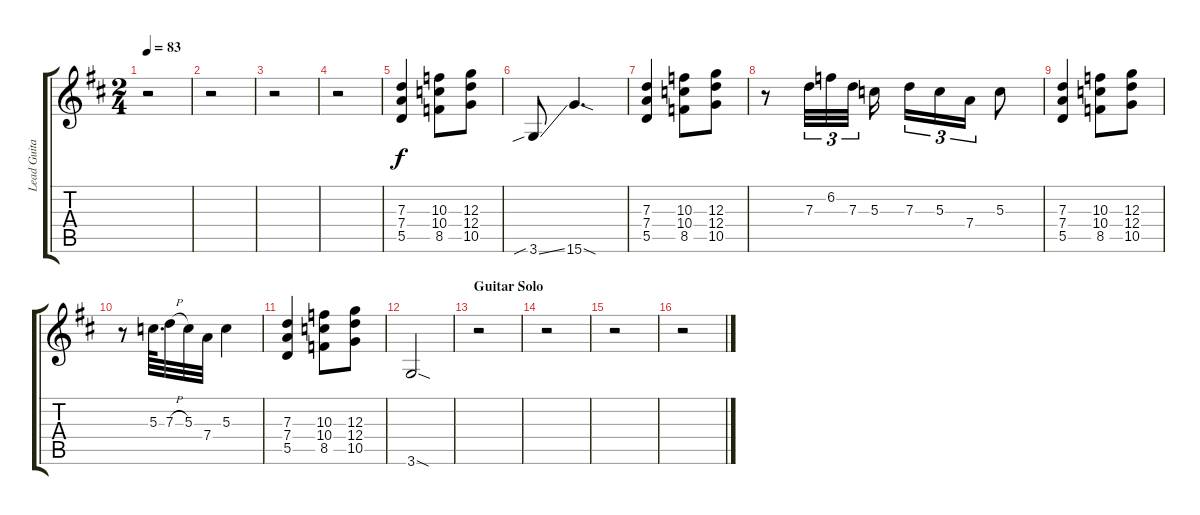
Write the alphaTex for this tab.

\track ("Lead Guitar" "Lead Guita") {instrument overdrivenguitar}
\staff {score tabs}
\tuning (E4 B3 G3 D3 A2 E2) {hide}
\ts (2 4)
\tempo 83
\clef g2
\ks d
r.2{dy f} |
r.2 |
r.2 |
r.2 |
(7.3 7.4 5.5).4 (10.3 10.4 8.5).8 (12.3 12.4 10.5).8 |
3.6{sib ss}.8 15.6{sod}.4{d} |
(7.3 7.4 5.5).4 (10.3 10.4 8.5).8 (12.3 12.4 10.5).8 |
r.8 7.3.32{tu (3 2)} 6.2.32{tu (3 2)} 7.3.32{tu (3 2) beam splitsecondary} 5.3.16 7.3.16{tu (3 2)} 5.3.16{tu (3 2)} 7.4.16{tu (3 2)} 5.3.8 |
(7.3 7.4 5.5).4 (10.3 10.4 8.5).8 (12.3 12.4 10.5).8 |
r.8 5.3.64{d} 7.3{h}.32 5.3.32 7.4.32 5.3.4 |
(7.3 7.4 5.5).4 (10.3 10.4 8.5).8 (12.3 12.4 10.5).8 |
3.6{sod}.2 |
\section ("" "Guitar Solo")
r.2 |
r.2 |
r.2 |
r.2
